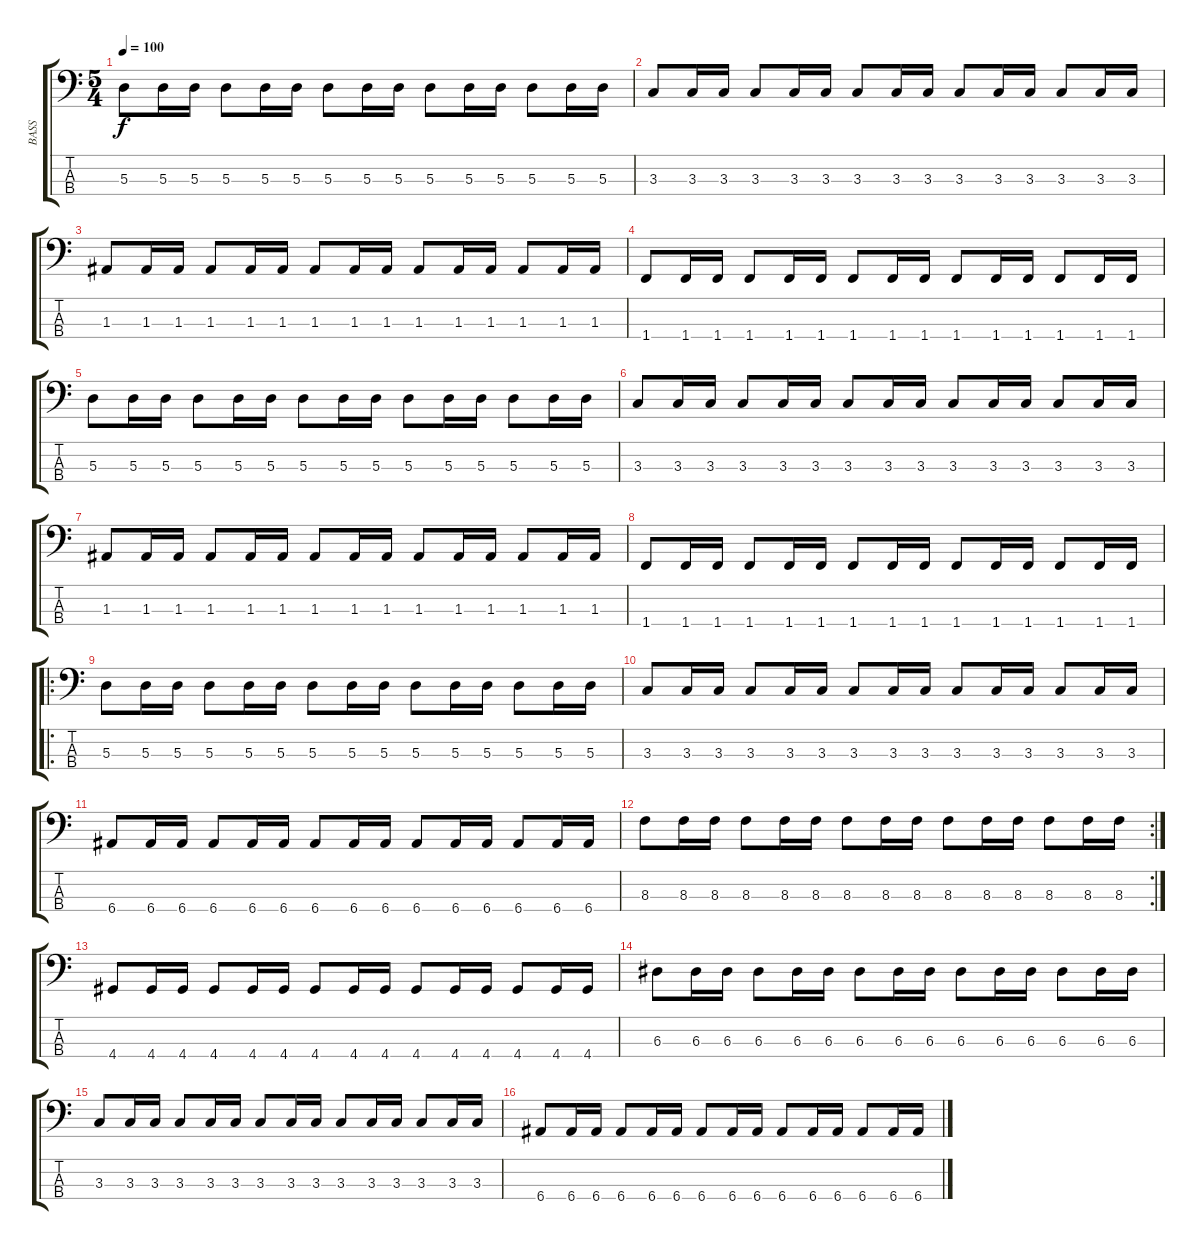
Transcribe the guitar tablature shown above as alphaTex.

\track ("BASS" "BASS") {instrument synthbass2}
\staff {score tabs}
\tuning (G2 D2 A1 E1) {hide}
\ts (5 4)
\tempo 100
\clef f4
\ks c
5.3.8{dy f instrument synthbass2} 5.3.16 5.3.16 5.3.8 5.3.16 5.3.16 5.3.8 5.3.16 5.3.16 5.3.8 5.3.16 5.3.16 5.3.8 5.3.16 5.3.16 |
3.3.8 3.3.16 3.3.16 3.3.8 3.3.16 3.3.16 3.3.8 3.3.16 3.3.16 3.3.8 3.3.16 3.3.16 3.3.8 3.3.16 3.3.16 |
1.3.8 1.3.16 1.3.16 1.3.8 1.3.16 1.3.16 1.3.8 1.3.16 1.3.16 1.3.8 1.3.16 1.3.16 1.3.8 1.3.16 1.3.16 |
1.4.8 1.4.16 1.4.16 1.4.8 1.4.16 1.4.16 1.4.8 1.4.16 1.4.16 1.4.8 1.4.16 1.4.16 1.4.8 1.4.16 1.4.16 |
5.3.8 5.3.16 5.3.16 5.3.8 5.3.16 5.3.16 5.3.8 5.3.16 5.3.16 5.3.8 5.3.16 5.3.16 5.3.8 5.3.16 5.3.16 |
3.3.8 3.3.16 3.3.16 3.3.8 3.3.16 3.3.16 3.3.8 3.3.16 3.3.16 3.3.8 3.3.16 3.3.16 3.3.8 3.3.16 3.3.16 |
1.3.8 1.3.16 1.3.16 1.3.8 1.3.16 1.3.16 1.3.8 1.3.16 1.3.16 1.3.8 1.3.16 1.3.16 1.3.8 1.3.16 1.3.16 |
1.4.8 1.4.16 1.4.16 1.4.8 1.4.16 1.4.16 1.4.8 1.4.16 1.4.16 1.4.8 1.4.16 1.4.16 1.4.8 1.4.16 1.4.16 |
\ro
5.3.8 5.3.16 5.3.16 5.3.8 5.3.16 5.3.16 5.3.8 5.3.16 5.3.16 5.3.8 5.3.16 5.3.16 5.3.8 5.3.16 5.3.16 |
3.3.8 3.3.16 3.3.16 3.3.8 3.3.16 3.3.16 3.3.8 3.3.16 3.3.16 3.3.8 3.3.16 3.3.16 3.3.8 3.3.16 3.3.16 |
6.4.8 6.4.16 6.4.16 6.4.8 6.4.16 6.4.16 6.4.8 6.4.16 6.4.16 6.4.8 6.4.16 6.4.16 6.4.8 6.4.16 6.4.16 |
\rc 2
8.3.8 8.3.16 8.3.16 8.3.8 8.3.16 8.3.16 8.3.8 8.3.16 8.3.16 8.3.8 8.3.16 8.3.16 8.3.8 8.3.16 8.3.16 |
4.4.8 4.4.16 4.4.16 4.4.8 4.4.16 4.4.16 4.4.8 4.4.16 4.4.16 4.4.8 4.4.16 4.4.16 4.4.8 4.4.16 4.4.16 |
6.3.8 6.3.16 6.3.16 6.3.8 6.3.16 6.3.16 6.3.8 6.3.16 6.3.16 6.3.8 6.3.16 6.3.16 6.3.8 6.3.16 6.3.16 |
3.3.8 3.3.16 3.3.16 3.3.8 3.3.16 3.3.16 3.3.8 3.3.16 3.3.16 3.3.8 3.3.16 3.3.16 3.3.8 3.3.16 3.3.16 |
6.4.8 6.4.16 6.4.16 6.4.8 6.4.16 6.4.16 6.4.8 6.4.16 6.4.16 6.4.8 6.4.16 6.4.16 6.4.8 6.4.16 6.4.16
